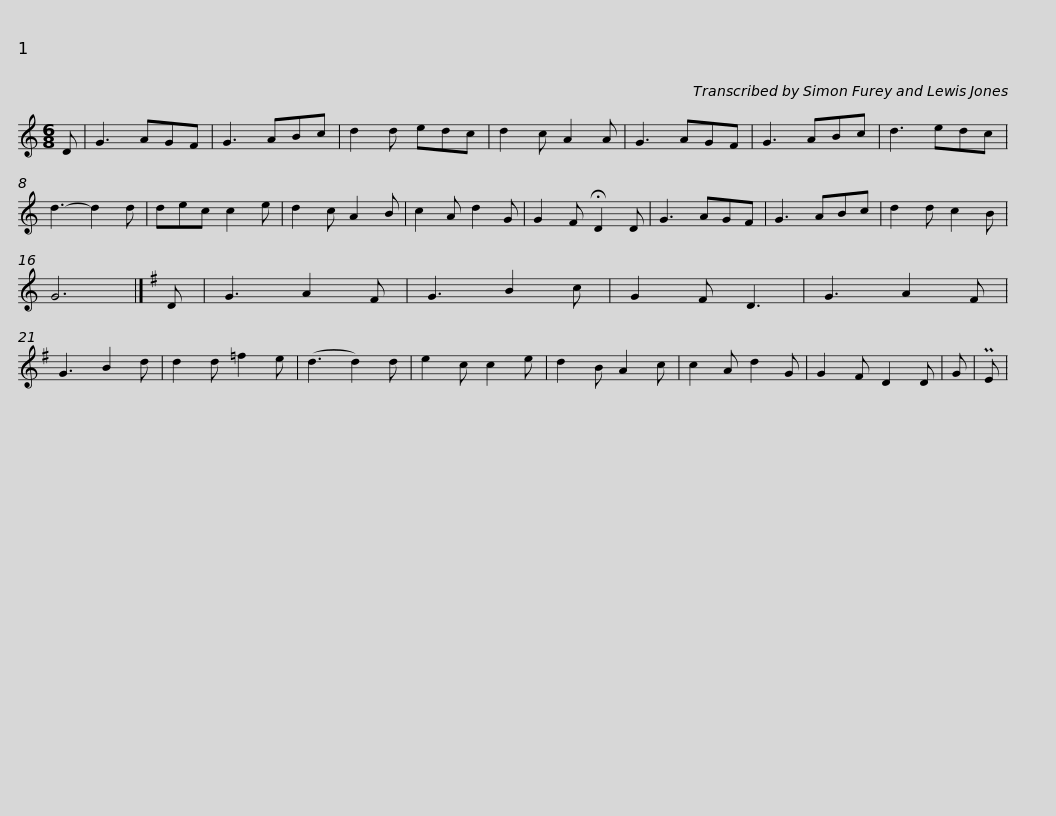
X:1
L:1/8
M:6/8
I:linebreak $
K:C
V:1 treble
V:1
 D | G3 AGF | G3 ABc | d2 d edc | d2 c A2 A | %5
 G3 AGF |$ G3 ABc | d3 edc | d3- d2 d | dec c2 e | %10
 d2 c A2 B | c2 A d2 G |$ G2 F !fermata!D2 D | G3 AGF | G3 ABc | %15
 d2 d c2 B | G6 |][K:G] D | G3 A2 F | G3 B2 c | %20
 G2 F D3 | G3 A2 F | G3 B2 d |$ d2 d =f2 e | (d3 d2) d | %25
 e2 c c2 e | d2 B A2 c | c2 A d2 G | G2 F D2 D | G | %30
 PE | %31
